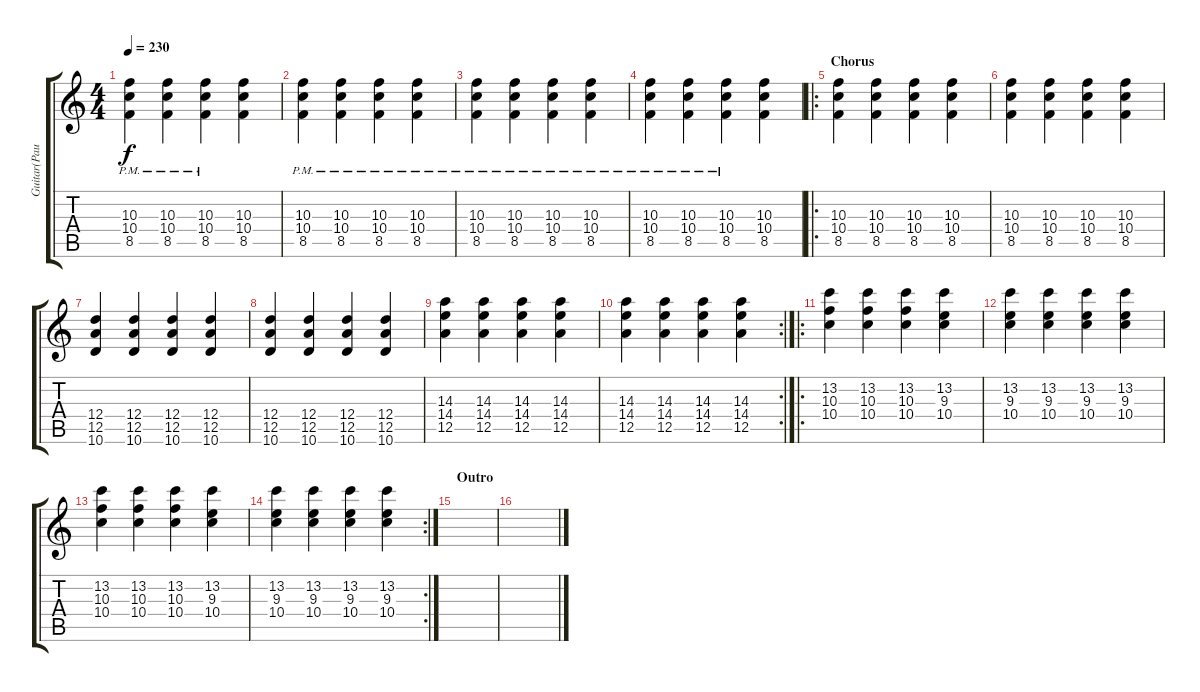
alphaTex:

\track ("Guitar(Paul)" "Guitar(Pau") {instrument electricguitarclean}
\staff {score tabs}
\tuning (E4 B3 G3 D3 A2 E2) {hide}
\ts (4 4)
\tempo 230
\clef g2
\ks c
(10.3{pm} 10.4{pm} 8.5{pm}).4{dy f} (10.3{pm} 10.4{pm} 8.5{pm}).4 (10.3{pm} 10.4{pm} 8.5{pm}).4 (10.3 10.4 8.5).4 |
(10.3{pm} 10.4{pm} 8.5{pm}).4 (10.3{pm} 10.4{pm} 8.5{pm}).4 (10.3{pm} 10.4{pm} 8.5{pm}).4 (10.3{pm} 10.4{pm} 8.5{pm}).4 |
(10.3{pm} 10.4{pm} 8.5{pm}).4 (10.3{pm} 10.4{pm} 8.5{pm}).4 (10.3{pm} 10.4{pm} 8.5{pm}).4 (10.3{pm} 10.4{pm} 8.5{pm}).4 |
(10.3{pm} 10.4{pm} 8.5{pm}).4 (10.3{pm} 10.4{pm} 8.5{pm}).4 (10.3{pm} 10.4{pm} 8.5{pm}).4 (10.3 10.4 8.5).4 |
\ro
\section ("" "Chorus")
(10.3 10.4 8.5).4 (10.3 10.4 8.5).4 (10.3 10.4 8.5).4 (10.3 10.4 8.5).4 |
(10.3 10.4 8.5).4 (10.3 10.4 8.5).4 (10.3 10.4 8.5).4 (10.3 10.4 8.5).4 |
(12.4 12.5 10.6).4 (12.4 12.5 10.6).4 (12.4 12.5 10.6).4 (12.4 12.5 10.6).4 |
(12.4 12.5 10.6).4 (12.4 12.5 10.6).4 (12.4 12.5 10.6).4 (12.4 12.5 10.6).4 |
(14.3 14.4 12.5).4 (14.3 14.4 12.5).4 (14.3 14.4 12.5).4 (14.3 14.4 12.5).4 |
\rc 2
(14.3 14.4 12.5).4 (14.3 14.4 12.5).4 (14.3 14.4 12.5).4 (14.3 14.4 12.5).4 |
\ro
(13.2 10.3 10.4).4 (13.2 10.3 10.4).4 (13.2 10.3 10.4).4 (13.2 9.3 10.4).4 |
(13.2 9.3 10.4).4 (13.2 9.3 10.4).4 (13.2 9.3 10.4).4 (13.2 9.3 10.4).4 |
(13.2 10.3 10.4).4 (13.2 10.3 10.4).4 (13.2 10.3 10.4).4 (13.2 9.3 10.4).4 |
\rc 2
(13.2 9.3 10.4).4 (13.2 9.3 10.4).4 (13.2 9.3 10.4).4 (13.2 9.3 10.4).4 |
\section ("" "Outro")
|
\section ("" "")
